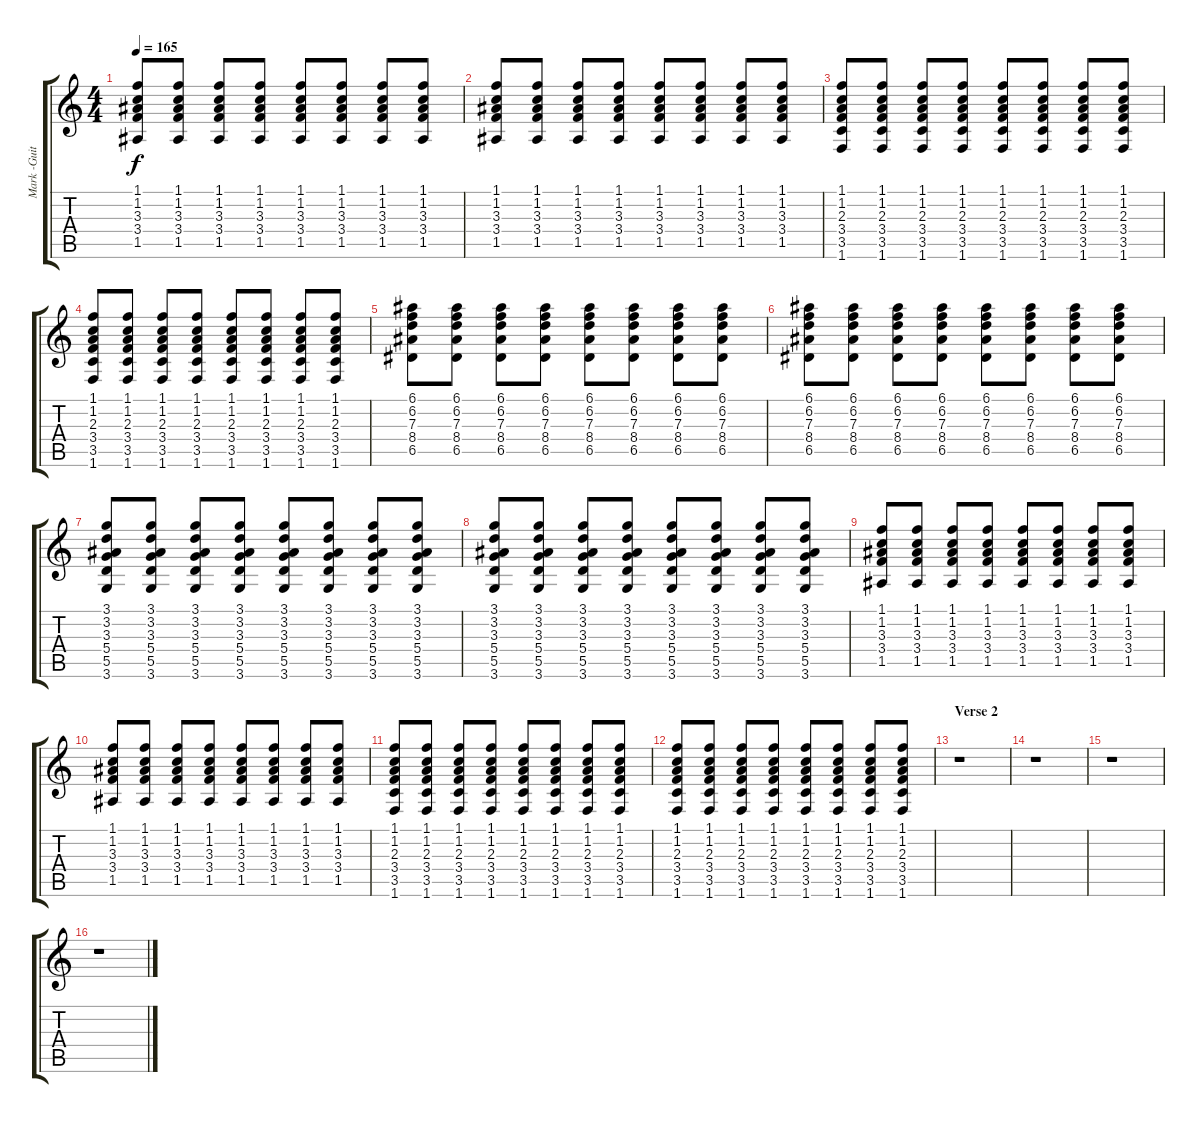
\track ("Mark -Guitar" "Mark -Guit") {instrument overdrivenguitar}
\staff {score tabs}
\tuning (E4 B3 G3 D3 A2 E2) {hide}
\ts (4 4)
\tempo 165
\clef g2
\ks c
(1.1 1.2 3.3 3.4 1.5).8{dy f} (1.1 1.2 3.3 3.4 1.5).8 (1.1 1.2 3.3 3.4 1.5).8 (1.1 1.2 3.3 3.4 1.5).8 (1.1 1.2 3.3 3.4 1.5).8 (1.1 1.2 3.3 3.4 1.5).8 (1.1 1.2 3.3 3.4 1.5).8 (1.1 1.2 3.3 3.4 1.5).8 |
(1.1 1.2 3.3 3.4 1.5).8 (1.1 1.2 3.3 3.4 1.5).8 (1.1 1.2 3.3 3.4 1.5).8 (1.1 1.2 3.3 3.4 1.5).8 (1.1 1.2 3.3 3.4 1.5).8 (1.1 1.2 3.3 3.4 1.5).8 (1.1 1.2 3.3 3.4 1.5).8 (1.1 1.2 3.3 3.4 1.5).8 |
(1.1 1.2 2.3 3.4 3.5 1.6).8 (1.1 1.2 2.3 3.4 3.5 1.6).8 (1.1 1.2 2.3 3.4 3.5 1.6).8 (1.1 1.2 2.3 3.4 3.5 1.6).8 (1.1 1.2 2.3 3.4 3.5 1.6).8 (1.1 1.2 2.3 3.4 3.5 1.6).8 (1.1 1.2 2.3 3.4 3.5 1.6).8 (1.1 1.2 2.3 3.4 3.5 1.6).8 |
(1.1 1.2 2.3 3.4 3.5 1.6).8 (1.1 1.2 2.3 3.4 3.5 1.6).8 (1.1 1.2 2.3 3.4 3.5 1.6).8 (1.1 1.2 2.3 3.4 3.5 1.6).8 (1.1 1.2 2.3 3.4 3.5 1.6).8 (1.1 1.2 2.3 3.4 3.5 1.6).8 (1.1 1.2 2.3 3.4 3.5 1.6).8 (1.1 1.2 2.3 3.4 3.5 1.6).8 |
(6.1 6.2 7.3 8.4 6.5).8 (6.1 6.2 7.3 8.4 6.5).8 (6.1 6.2 7.3 8.4 6.5).8 (6.1 6.2 7.3 8.4 6.5).8 (6.1 6.2 7.3 8.4 6.5).8 (6.1 6.2 7.3 8.4 6.5).8 (6.1 6.2 7.3 8.4 6.5).8 (6.1 6.2 7.3 8.4 6.5).8 |
(6.1 6.2 7.3 8.4 6.5).8 (6.1 6.2 7.3 8.4 6.5).8 (6.1 6.2 7.3 8.4 6.5).8 (6.1 6.2 7.3 8.4 6.5).8 (6.1 6.2 7.3 8.4 6.5).8 (6.1 6.2 7.3 8.4 6.5).8 (6.1 6.2 7.3 8.4 6.5).8 (6.1 6.2 7.3 8.4 6.5).8 |
(3.1 3.2 3.3 5.4 5.5 3.6).8 (3.1 3.2 3.3 5.4 5.5 3.6).8 (3.1 3.2 3.3 5.4 5.5 3.6).8 (3.1 3.2 3.3 5.4 5.5 3.6).8 (3.1 3.2 3.3 5.4 5.5 3.6).8 (3.1 3.2 3.3 5.4 5.5 3.6).8 (3.1 3.2 3.3 5.4 5.5 3.6).8 (3.1 3.2 3.3 5.4 5.5 3.6).8 |
(3.1 3.2 3.3 5.4 5.5 3.6).8 (3.1 3.2 3.3 5.4 5.5 3.6).8 (3.1 3.2 3.3 5.4 5.5 3.6).8 (3.1 3.2 3.3 5.4 5.5 3.6).8 (3.1 3.2 3.3 5.4 5.5 3.6).8 (3.1 3.2 3.3 5.4 5.5 3.6).8 (3.1 3.2 3.3 5.4 5.5 3.6).8 (3.1 3.2 3.3 5.4 5.5 3.6).8 |
(1.1 1.2 3.3 3.4 1.5).8 (1.1 1.2 3.3 3.4 1.5).8 (1.1 1.2 3.3 3.4 1.5).8 (1.1 1.2 3.3 3.4 1.5).8 (1.1 1.2 3.3 3.4 1.5).8 (1.1 1.2 3.3 3.4 1.5).8 (1.1 1.2 3.3 3.4 1.5).8 (1.1 1.2 3.3 3.4 1.5).8 |
(1.1 1.2 3.3 3.4 1.5).8 (1.1 1.2 3.3 3.4 1.5).8 (1.1 1.2 3.3 3.4 1.5).8 (1.1 1.2 3.3 3.4 1.5).8 (1.1 1.2 3.3 3.4 1.5).8 (1.1 1.2 3.3 3.4 1.5).8 (1.1 1.2 3.3 3.4 1.5).8 (1.1 1.2 3.3 3.4 1.5).8 |
(1.1 1.2 2.3 3.4 3.5 1.6).8 (1.1 1.2 2.3 3.4 3.5 1.6).8 (1.1 1.2 2.3 3.4 3.5 1.6).8 (1.1 1.2 2.3 3.4 3.5 1.6).8 (1.1 1.2 2.3 3.4 3.5 1.6).8 (1.1 1.2 2.3 3.4 3.5 1.6).8 (1.1 1.2 2.3 3.4 3.5 1.6).8 (1.1 1.2 2.3 3.4 3.5 1.6).8 |
(1.1 1.2 2.3 3.4 3.5 1.6).8 (1.1 1.2 2.3 3.4 3.5 1.6).8 (1.1 1.2 2.3 3.4 3.5 1.6).8 (1.1 1.2 2.3 3.4 3.5 1.6).8 (1.1 1.2 2.3 3.4 3.5 1.6).8 (1.1 1.2 2.3 3.4 3.5 1.6).8 (1.1 1.2 2.3 3.4 3.5 1.6).8 (1.1 1.2 2.3 3.4 3.5 1.6).8 |
\section ("" "Verse 2")
r.1 |
r.1 |
r.1 |
r.1
